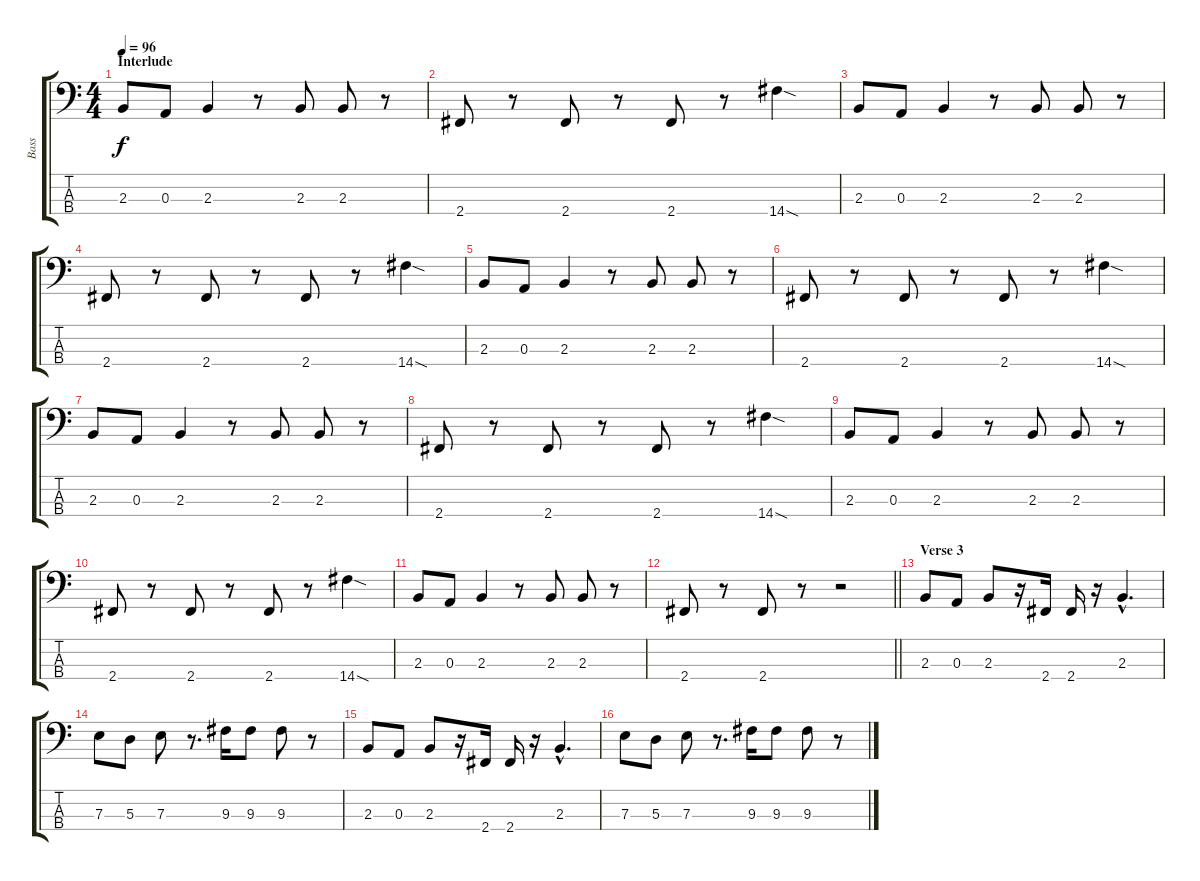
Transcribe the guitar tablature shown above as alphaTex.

\track ("Bass" "Bass") {instrument electricbasspick}
\staff {score tabs}
\tuning (G2 D2 A1 E1) {hide}
\ts (4 4)
\section ("" "Interlude")
\tempo 96
\clef f4
\ks c
2.3.8{dy f} 0.3.8 2.3.4 r.8 2.3.8 2.3.8 r.8 |
2.4.8 r.8 2.4.8 r.8 2.4.8 r.8 14.4{sod}.4 |
2.3.8 0.3.8 2.3.4 r.8 2.3.8 2.3.8 r.8 |
2.4.8 r.8 2.4.8 r.8 2.4.8 r.8 14.4{sod}.4 |
2.3.8 0.3.8 2.3.4 r.8 2.3.8 2.3.8 r.8 |
2.4.8 r.8 2.4.8 r.8 2.4.8 r.8 14.4{sod}.4 |
2.3.8 0.3.8 2.3.4 r.8 2.3.8 2.3.8 r.8 |
2.4.8 r.8 2.4.8 r.8 2.4.8 r.8 14.4{sod}.4 |
2.3.8 0.3.8 2.3.4 r.8 2.3.8 2.3.8 r.8 |
2.4.8 r.8 2.4.8 r.8 2.4.8 r.8 14.4{sod}.4 |
2.3.8 0.3.8 2.3.4 r.8 2.3.8 2.3.8 r.8 |
\barLineRight lightlight
2.4.8 r.8 2.4.8 r.8 r.2 |
\section ("" "Verse 3")
2.3.8 0.3.8 2.3.8 r.16 2.4.16 2.4.16 r.16 2.3{hac}.4{d} |
7.3.8 5.3.8 7.3.8 r.8{d} 9.3.16 9.3.8 9.3.8 r.8 |
2.3.8 0.3.8 2.3.8 r.16 2.4.16 2.4.16 r.16 2.3{hac}.4{d} |
7.3.8 5.3.8 7.3.8 r.8{d} 9.3.16 9.3.8 9.3.8 r.8
